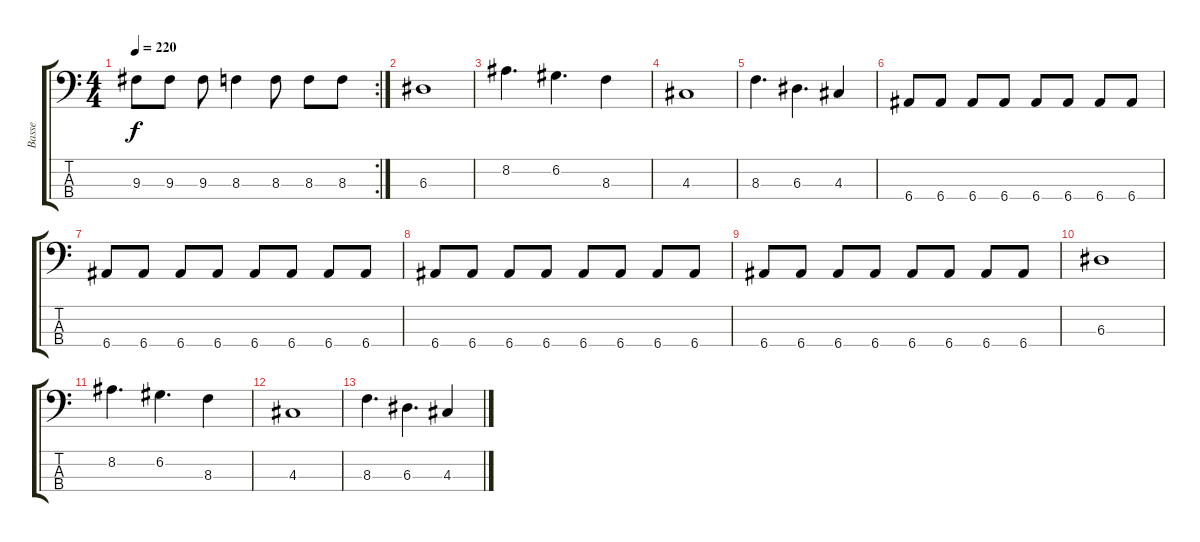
\track ("Basse" "Basse") {instrument electricbassfinger}
\staff {score tabs}
\tuning (G2 D2 A1 E1) {hide}
\rc 2
\ts (4 4)
\tempo 220
\clef f4
\ks c
9.3.8{dy f} 9.3.8 9.3.8 8.3.4 8.3.8 8.3.8 8.3.8 |
6.3.1 |
8.2.4{d} 6.2.4{d} 8.3.4 |
4.3.1 |
8.3.4{d} 6.3.4{d} 4.3.4 |
6.4.8 6.4.8 6.4.8 6.4.8 6.4.8 6.4.8 6.4.8 6.4.8 |
6.4.8 6.4.8 6.4.8 6.4.8 6.4.8 6.4.8 6.4.8 6.4.8 |
6.4.8 6.4.8 6.4.8 6.4.8 6.4.8 6.4.8 6.4.8 6.4.8 |
6.4.8 6.4.8 6.4.8 6.4.8 6.4.8 6.4.8 6.4.8 6.4.8 |
6.3.1 |
8.2.4{d} 6.2.4{d} 8.3.4 |
4.3.1 |
8.3.4{d} 6.3.4{d} 4.3.4
